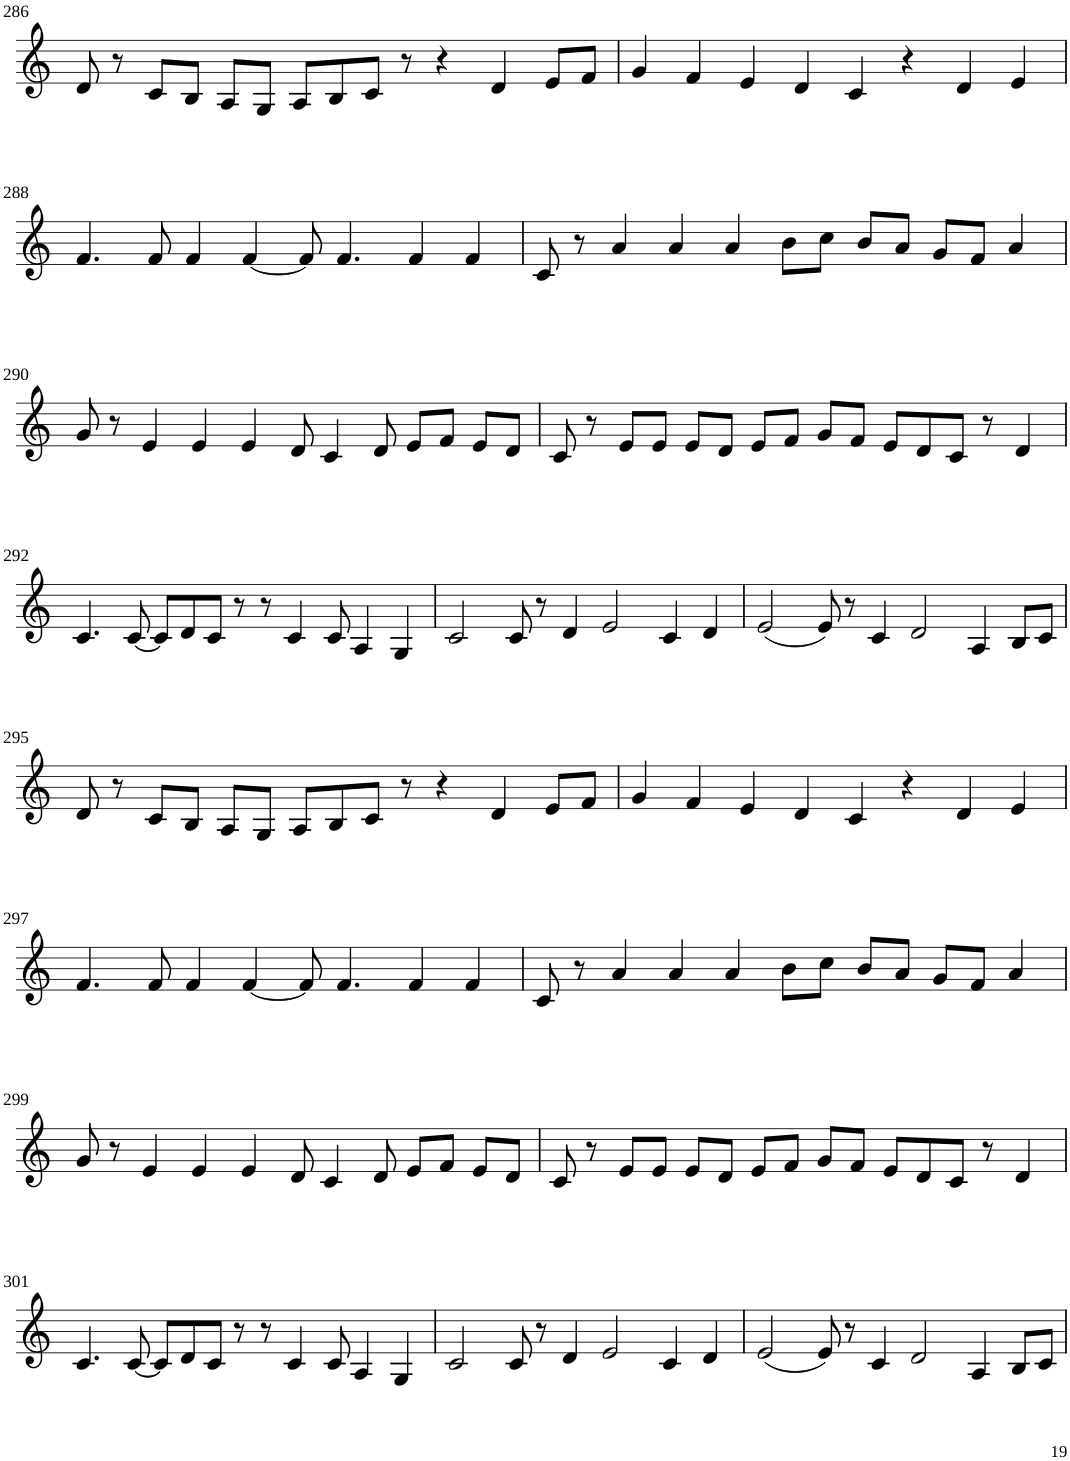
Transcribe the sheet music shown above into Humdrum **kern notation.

**kern
*part1
*staff1
*I"Violin
!!LO:PB:g=z
*clefG2
*k[]
*M8/4
=286
8d/
8r
8c/L
8B/J
8A/L
8G/J
8A/L
8B/
8c/J
8r
4r
4d/
8e/L
8f/J
=287
4g/
4f/
4e/
4d/
4c/
4r
4d/
4e/
!!LO:LB:g=z
=288
4.f/
8f/
4f/
[4f/
8f/]
4.f/
4f/
4f/
=289
8c/
8r
4a/
4a/
4a/
8b\L
8cc\J
8b/L
8a/J
8g/L
8f/J
4a/
!!LO:LB:g=z
=290
8g/
8r
4e/
4e/
4e/
8d/
4c/
8d/
8e/L
8f/J
8e/L
8d/J
=291
8c/
8r
8e/L
8e/J
8e/L
8d/J
8e/L
8f/J
8g/L
8f/J
8e/L
8d/
8c/J
8r
4d/
!!LO:LB:g=z
=292
4.c/
[8c/
8c/L]
8d/
8c/J
8r
8r
4c/
8c/
4A/
4G/
=293
2c/
8c/
8r
4d/
2e/
4c/
4d/
=294
(2e/
8e/)
8r
4c/
2d/
4A/
8B/L
8c/J
!!LO:LB:g=z
=295
8d/
8r
8c/L
8B/J
8A/L
8G/J
8A/L
8B/
8c/J
8r
4r
4d/
8e/L
8f/J
=296
4g/
4f/
4e/
4d/
4c/
4r
4d/
4e/
!!LO:LB:g=z
=297
4.f/
8f/
4f/
[4f/
8f/]
4.f/
4f/
4f/
=298
8c/
8r
4a/
4a/
4a/
8b\L
8cc\J
8b/L
8a/J
8g/L
8f/J
4a/
!!LO:LB:g=z
=299
8g/
8r
4e/
4e/
4e/
8d/
4c/
8d/
8e/L
8f/J
8e/L
8d/J
=300
8c/
8r
8e/L
8e/J
8e/L
8d/J
8e/L
8f/J
8g/L
8f/J
8e/L
8d/
8c/J
8r
4d/
!!LO:LB:g=z
=301
4.c/
[8c/
8c/L]
8d/
8c/J
8r
8r
4c/
8c/
4A/
4G/
=302
2c/
8c/
8r
4d/
2e/
4c/
4d/
=303
(2e/
8e/)
8r
4c/
2d/
4A/
8B/L
8c/J
=
*-
